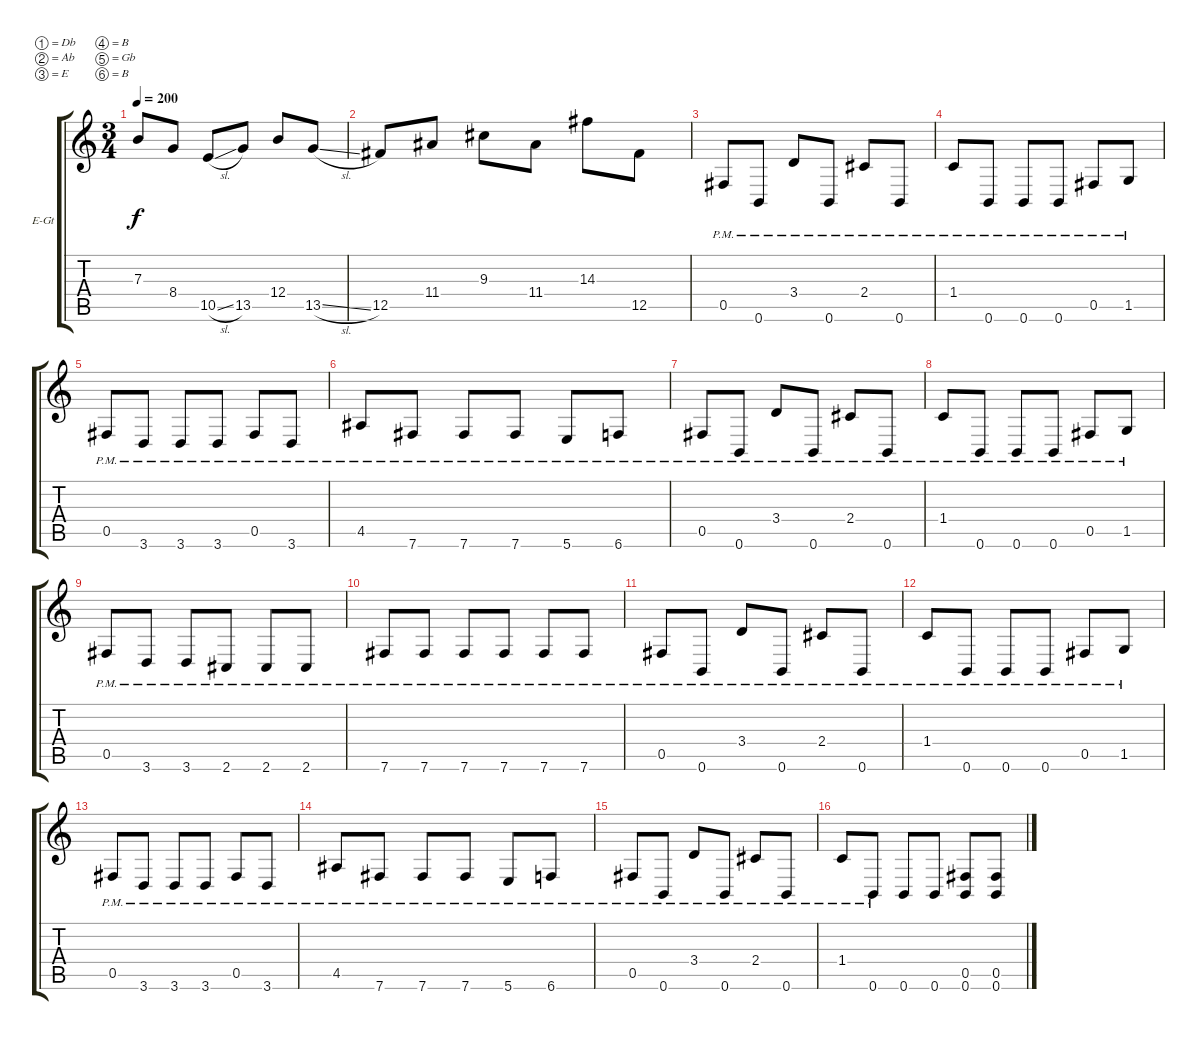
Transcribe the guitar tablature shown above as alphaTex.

\bracketExtendMode groupsimilarinstruments
\firstSystemTrackNameOrientation horizontal
\otherSystemsTrackNameOrientation horizontal
\track ("Track 2" "E-Gt") {multiBarRest instrument overdrivenguitar}
\staff {score tabs}
\tuning (Db4 Ab3 E3 B2 Gb2 B1)
\ts (3 4)
\tempo 200
\clef g2
\ks c
7.3.8{dy f} 8.4.8 10.5{sl}.8 13.5.8 12.4.8 13.5{sl}.8 |
12.5.8 11.4.8 9.3.8 11.4.8 14.3.8 12.5.8 |
0.5{pm}.8 0.6{pm}.8 3.4{pm}.8 0.6{pm}.8 2.4{pm}.8 0.6{pm}.8 |
1.4{pm}.8 0.6{pm}.8 0.6{pm}.8 0.6{pm}.8 0.5{pm}.8 1.5{pm}.8 |
0.5{pm}.8 3.6{pm}.8 3.6{pm}.8 3.6{pm}.8 0.5{pm}.8 3.6{pm}.8 |
4.5{pm}.8 7.6{pm}.8 7.6{pm}.8 7.6{pm}.8 5.6{pm}.8 6.6{pm}.8 |
0.5{pm}.8 0.6{pm}.8 3.4{pm}.8 0.6{pm}.8 2.4{pm}.8 0.6{pm}.8 |
1.4{pm}.8 0.6{pm}.8 0.6{pm}.8 0.6{pm}.8 0.5{pm}.8 1.5{pm}.8 |
0.5{pm}.8 3.6{pm}.8 3.6{pm}.8 2.6{pm}.8 2.6{pm}.8 2.6{pm}.8 |
7.6{pm}.8 7.6{pm}.8 7.6{pm}.8 7.6{pm}.8 7.6{pm}.8 7.6{pm}.8 |
0.5{pm}.8 0.6{pm}.8 3.4{pm}.8 0.6{pm}.8 2.4{pm}.8 0.6{pm}.8 |
1.4{pm}.8 0.6{pm}.8 0.6{pm}.8 0.6{pm}.8 0.5{pm}.8 1.5{pm}.8 |
0.5{pm}.8 3.6{pm}.8 3.6{pm}.8 3.6{pm}.8 0.5{pm}.8 3.6{pm}.8 |
4.5{pm}.8 7.6{pm}.8 7.6{pm}.8 7.6{pm}.8 5.6{pm}.8 6.6{pm}.8 |
0.5{pm}.8 0.6{pm}.8 3.4{pm}.8 0.6{pm}.8 2.4{pm}.8 0.6{pm}.8 |
1.4{pm}.8 0.6{pm}.8 0.6.8 0.6.8 (0.5 0.6).8 (0.5 0.6).8
